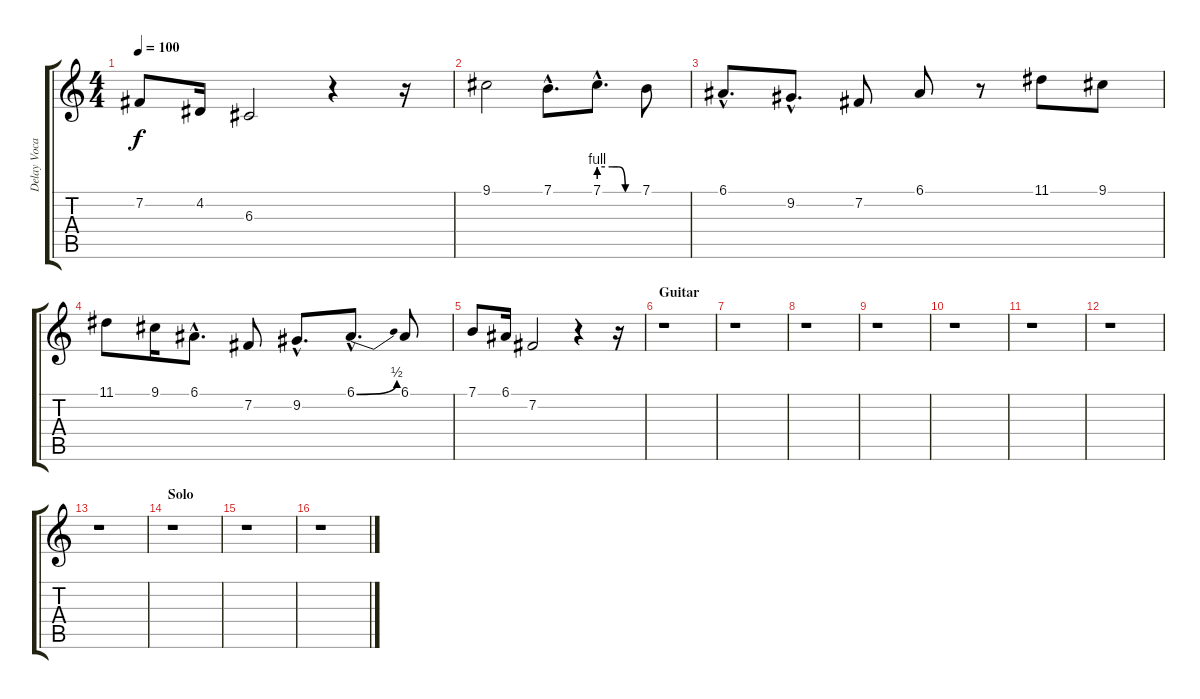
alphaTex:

\track ("Delay Vocals" "Delay Voca") {instrument pad8sweep}
\staff {score tabs}
\tuning (E4 B3 G3 D3 A2 E2) {hide}
\ts (4 4)
\tempo 100
\clef g2
\ks c
7.2.8{dy f} 4.2.16 6.3.2 r.4 r.16 |
9.1.2 7.1{hac}.8{d} 7.1{be (custom 0 4 20 4 30 4 40 0 60 0) hac}.8{d} 7.1.8 |
6.1{hac}.8{d} 9.2{hac}.8{d} 7.2.8 6.1.8 r.8 11.1.8 9.1.8 |
11.1.8 9.1.16 6.1{hac}.8{d} 7.2.8 9.2{hac}.8{d} 6.1{be (bend 0 0 60 2) hac}.8{d} 6.1.8 |
7.1.8 6.1.16 7.2.2 r.4 r.16 |
\section ("" "Guitar ")
r.1 |
r.1 |
r.1 |
r.1 |
r.1 |
r.1 |
r.1 |
r.1 |
\section ("" "Solo")
r.1 |
r.1 |
r.1
